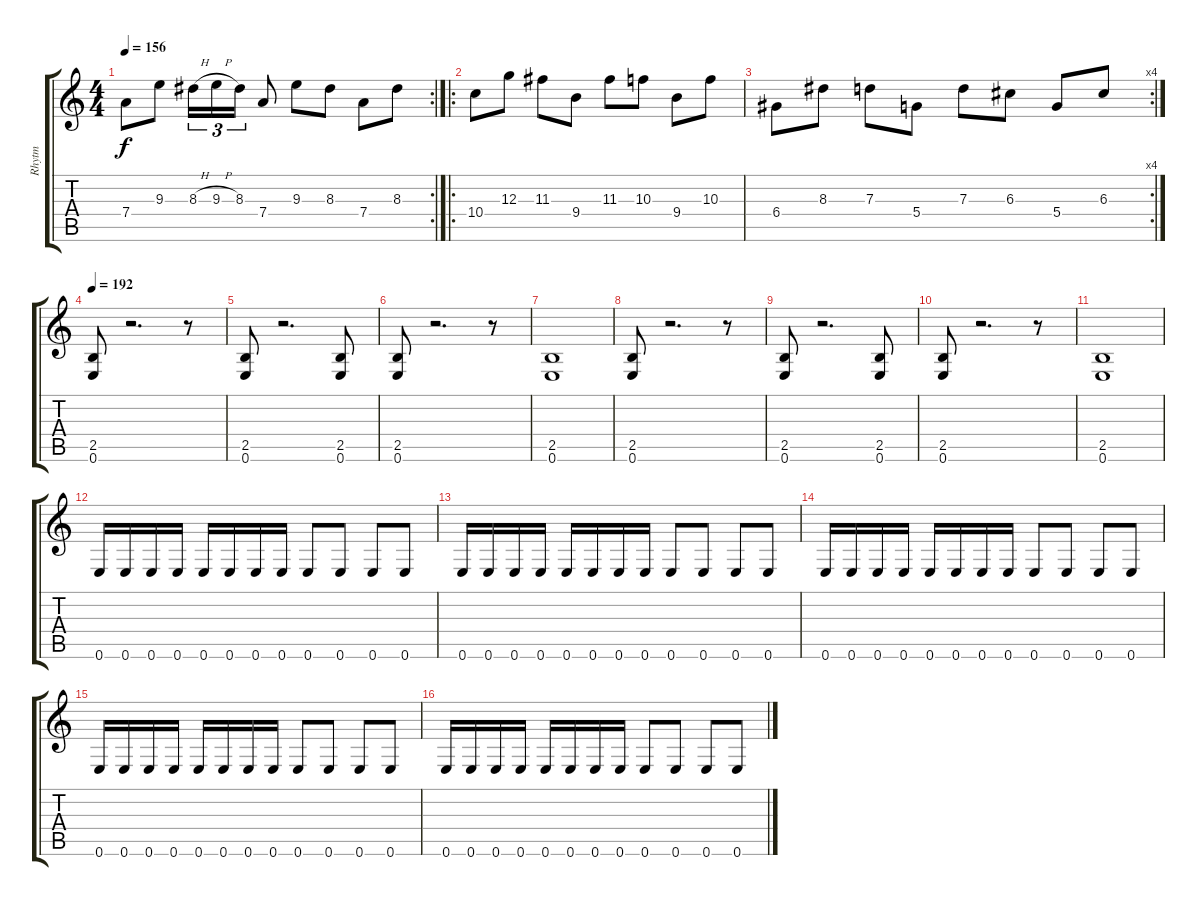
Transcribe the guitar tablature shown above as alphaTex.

\track ("Rhytm" "Rhytm") {instrument distortionguitar}
\staff {score tabs}
\tuning (E4 B3 G3 D3 A2 E2) {hide}
\rc 2
\ts (4 4)
\tempo 156
\clef g2
\ks c
7.4.8{dy f} 9.3.8 8.3{h}.16{tu (3 2)} 9.3{h}.16{tu (3 2)} 8.3.16{tu (3 2)} 7.4.8 9.3.8 8.3.8 7.4.8 8.3.8 |
\ro
10.4.8 12.3.8 11.3.8 9.4.8 11.3.8 10.3.8 9.4.8 10.3.8 |
\rc 4
6.4.8 8.3.8 7.3.8 5.4.8 7.3.8 6.3.8 5.4.8 6.3.8 |
\tempo 192
(2.5 0.6).8 r.2{d} r.8 |
(2.5 0.6).8 r.2{d} (2.5 0.6).8 |
(2.5 0.6).8 r.2{d} r.8 |
(2.5 0.6).1 |
(2.5 0.6).8 r.2{d} r.8 |
(2.5 0.6).8 r.2{d} (2.5 0.6).8 |
(2.5 0.6).8 r.2{d} r.8 |
(2.5 0.6).1 |
0.6.16 0.6.16 0.6.16 0.6.16 0.6.16 0.6.16 0.6.16 0.6.16 0.6.8 0.6.8 0.6.8 0.6.8 |
0.6.16 0.6.16 0.6.16 0.6.16 0.6.16 0.6.16 0.6.16 0.6.16 0.6.8 0.6.8 0.6.8 0.6.8 |
0.6.16 0.6.16 0.6.16 0.6.16 0.6.16 0.6.16 0.6.16 0.6.16 0.6.8 0.6.8 0.6.8 0.6.8 |
0.6.16 0.6.16 0.6.16 0.6.16 0.6.16 0.6.16 0.6.16 0.6.16 0.6.8 0.6.8 0.6.8 0.6.8 |
0.6.16 0.6.16 0.6.16 0.6.16 0.6.16 0.6.16 0.6.16 0.6.16 0.6.8 0.6.8 0.6.8 0.6.8
